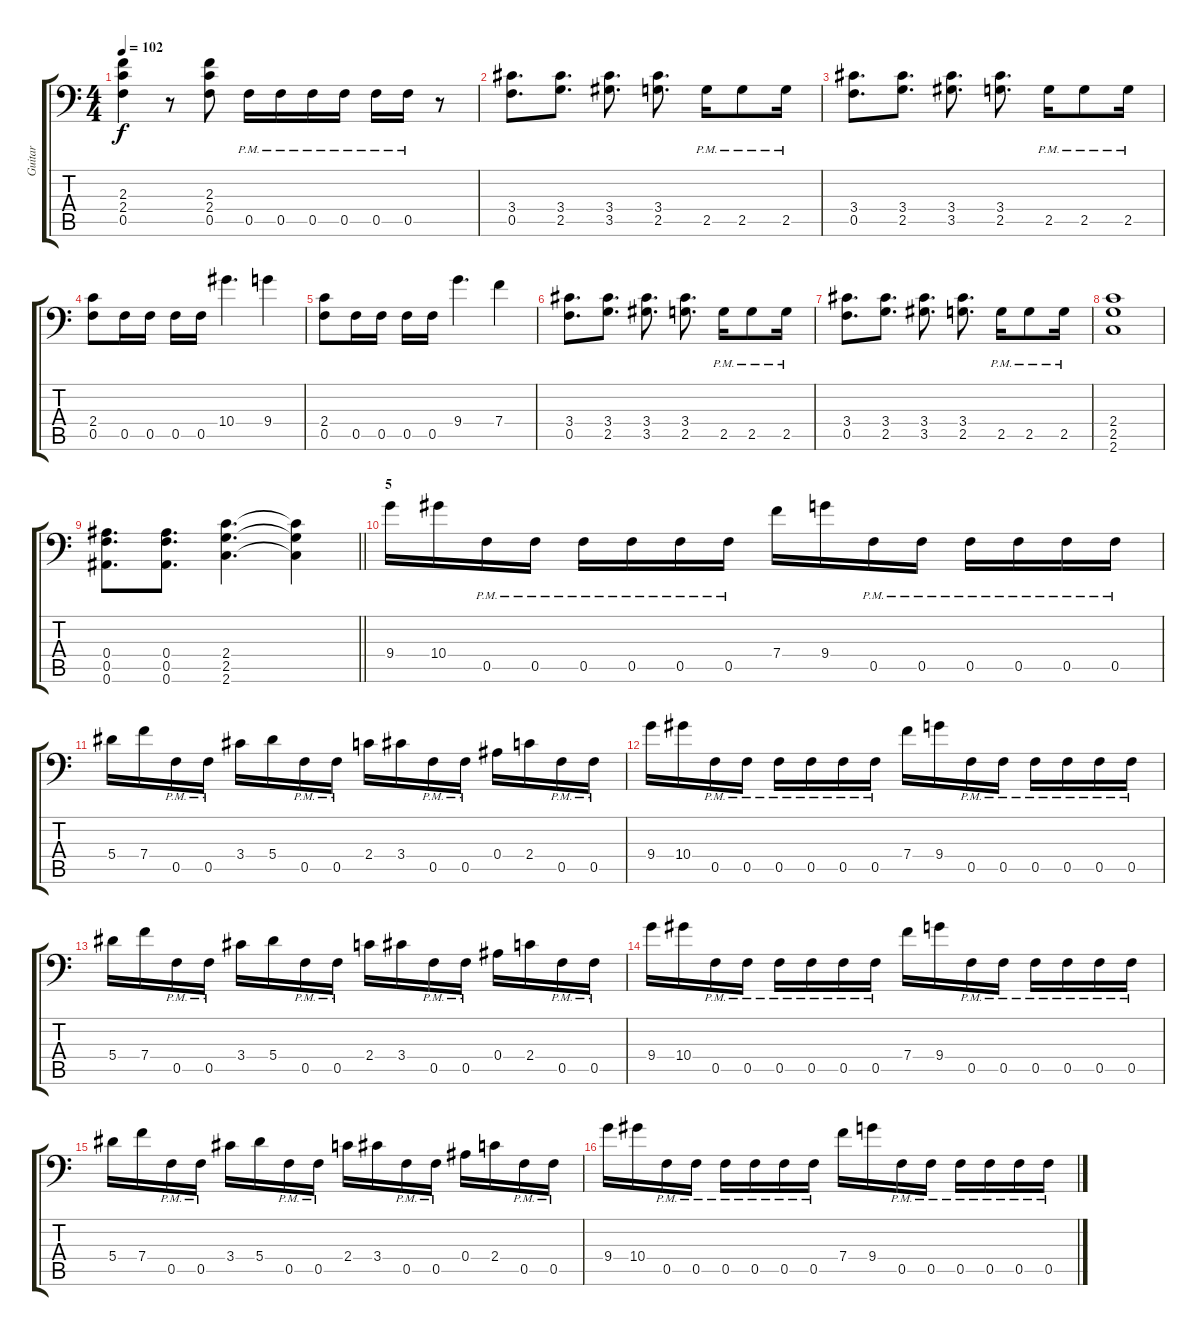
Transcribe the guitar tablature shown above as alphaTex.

\track ("Guitar" "Guitar") {instrument overdrivenguitar}
\staff {score tabs}
\tuning (C4 G3 Eb3 Bb2 F2 Bb1) {hide}
\ts (4 4)
\tempo 102
\clef f4
\ks c
(2.3 2.4 0.5).4{dy f} r.8 (2.3 2.4 0.5).8 0.5{pm}.16 0.5{pm}.16 0.5{pm}.16 0.5{pm}.16 0.5{pm}.16 0.5{pm}.16 r.8 |
(3.4 0.5).8{d} (3.4 2.5).8{d} (3.4 3.5).8{d} (3.4 2.5).8{d} 2.5{pm}.16 2.5{pm}.8 2.5{pm}.16 |
(3.4 0.5).8{d} (3.4 2.5).8{d} (3.4 3.5).8{d} (3.4 2.5).8{d} 2.5{pm}.16 2.5{pm}.8 2.5{pm}.16 |
(2.4 0.5).8 0.5.16 0.5.16 0.5.16 0.5.16 10.4.4{d} 9.4.4 |
(2.4 0.5).8 0.5.16 0.5.16 0.5.16 0.5.16 9.4.4{d} 7.4.4 |
(3.4 0.5).8{d} (3.4 2.5).8{d} (3.4 3.5).8{d} (3.4 2.5).8{d} 2.5{pm}.16 2.5{pm}.8 2.5{pm}.16 |
(3.4 0.5).8{d} (3.4 2.5).8{d} (3.4 3.5).8{d} (3.4 2.5).8{d} 2.5{pm}.16 2.5{pm}.8 2.5{pm}.16 |
(2.4 2.5 2.6).1 |
\barLineRight lightlight
(0.4 0.5 0.6).8{d} (0.4 0.5 0.6).8{d} (2.4 2.5 2.6).4{d} (2.4{t} 2.5{t} 2.6{t}).4 |
\section ("" "5")
9.4.16 10.4.16 0.5{pm}.16 0.5{pm}.16 0.5{pm}.16 0.5{pm}.16 0.5{pm}.16 0.5{pm}.16 7.4.16 9.4.16 0.5{pm}.16 0.5{pm}.16 0.5{pm}.16 0.5{pm}.16 0.5{pm}.16 0.5{pm}.16 |
5.4.16 7.4.16 0.5{pm}.16 0.5{pm}.16 3.4.16 5.4.16 0.5{pm}.16 0.5{pm}.16 2.4.16 3.4.16 0.5{pm}.16 0.5{pm}.16 0.4.16 2.4.16 0.5{pm}.16 0.5{pm}.16 |
9.4.16 10.4.16 0.5{pm}.16 0.5{pm}.16 0.5{pm}.16 0.5{pm}.16 0.5{pm}.16 0.5{pm}.16 7.4.16 9.4.16 0.5{pm}.16 0.5{pm}.16 0.5{pm}.16 0.5{pm}.16 0.5{pm}.16 0.5{pm}.16 |
5.4.16 7.4.16 0.5{pm}.16 0.5{pm}.16 3.4.16 5.4.16 0.5{pm}.16 0.5{pm}.16 2.4.16 3.4.16 0.5{pm}.16 0.5{pm}.16 0.4.16 2.4.16 0.5{pm}.16 0.5{pm}.16 |
9.4.16 10.4.16 0.5{pm}.16 0.5{pm}.16 0.5{pm}.16 0.5{pm}.16 0.5{pm}.16 0.5{pm}.16 7.4.16 9.4.16 0.5{pm}.16 0.5{pm}.16 0.5{pm}.16 0.5{pm}.16 0.5{pm}.16 0.5{pm}.16 |
5.4.16 7.4.16 0.5{pm}.16 0.5{pm}.16 3.4.16 5.4.16 0.5{pm}.16 0.5{pm}.16 2.4.16 3.4.16 0.5{pm}.16 0.5{pm}.16 0.4.16 2.4.16 0.5{pm}.16 0.5{pm}.16 |
9.4.16 10.4.16 0.5{pm}.16 0.5{pm}.16 0.5{pm}.16 0.5{pm}.16 0.5{pm}.16 0.5{pm}.16 7.4.16 9.4.16 0.5{pm}.16 0.5{pm}.16 0.5{pm}.16 0.5{pm}.16 0.5{pm}.16 0.5{pm}.16
